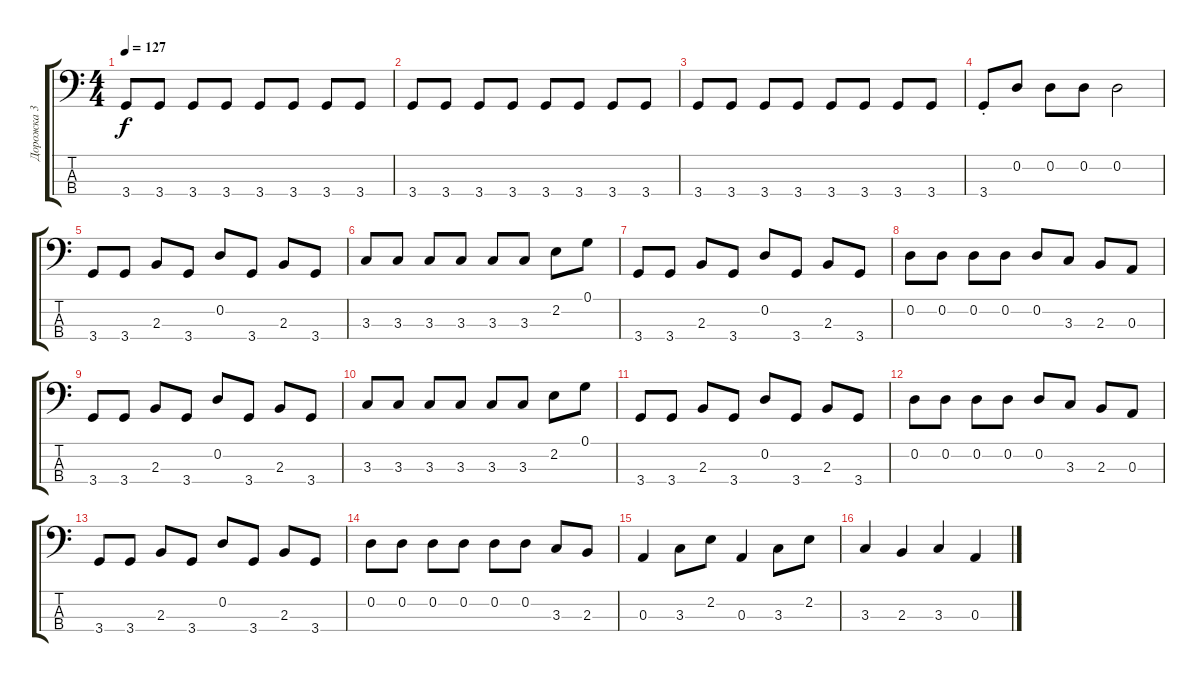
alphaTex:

\track ("Дорожка 3" "Дорожка 3") {instrument electricbassfinger}
\staff {score tabs}
\tuning (G2 D2 A1 E1) {hide}
\ts (4 4)
\tempo 127
\clef f4
\ks c
3.4.8{dy f} 3.4.8 3.4.8 3.4.8 3.4.8 3.4.8 3.4.8 3.4.8 |
3.4.8 3.4.8 3.4.8 3.4.8 3.4.8 3.4.8 3.4.8 3.4.8 |
3.4.8 3.4.8 3.4.8 3.4.8 3.4.8 3.4.8 3.4.8 3.4.8 |
3.4{st}.8 0.2.8 0.2.8 0.2.8 0.2.2 |
3.4.8 3.4.8 2.3.8 3.4.8 0.2.8 3.4.8 2.3.8 3.4.8 |
3.3.8 3.3.8 3.3.8 3.3.8 3.3.8 3.3.8 2.2.8 0.1.8 |
3.4.8 3.4.8 2.3.8 3.4.8 0.2.8 3.4.8 2.3.8 3.4.8 |
0.2.8 0.2.8 0.2.8 0.2.8 0.2.8 3.3.8 2.3.8 0.3.8 |
3.4.8 3.4.8 2.3.8 3.4.8 0.2.8 3.4.8 2.3.8 3.4.8 |
3.3.8 3.3.8 3.3.8 3.3.8 3.3.8 3.3.8 2.2.8 0.1.8 |
3.4.8 3.4.8 2.3.8 3.4.8 0.2.8 3.4.8 2.3.8 3.4.8 |
0.2.8 0.2.8 0.2.8 0.2.8 0.2.8 3.3.8 2.3.8 0.3.8 |
3.4.8 3.4.8 2.3.8 3.4.8 0.2.8 3.4.8 2.3.8 3.4.8 |
0.2.8 0.2.8 0.2.8 0.2.8 0.2.8 0.2.8 3.3.8 2.3.8 |
0.3.4 3.3.8 2.2.8 0.3.4 3.3.8 2.2.8 |
3.3.4 2.3.4 3.3.4 0.3.4
